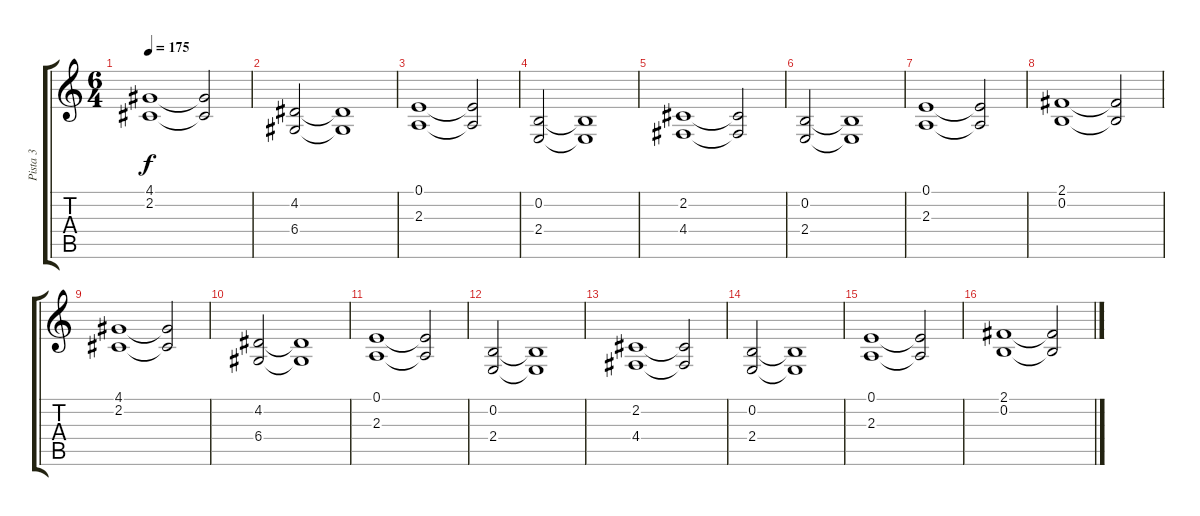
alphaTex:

\track ("Pista 3" "Pista 3") {instrument synthstrings1}
\staff {score tabs}
\tuning (E4 B3 G3 D3 A2 E2) {hide}
\ts (6 4)
\tempo 175
\clef g2
\ks c
(4.1 2.2).1{dy f} (4.1{t} 2.2{t}).2 |
(4.2 6.4).2 (4.2{t} 6.4{t}).1 |
(0.1 2.3).1 (0.1{t} 2.3{t}).2 |
(0.2 2.4).2 (0.2{t} 2.4{t}).1 |
(2.2 4.4).1 (2.2{t} 4.4{t}).2 |
(0.2 2.4).2 (0.2{t} 2.4{t}).1 |
(0.1 2.3).1 (0.1{t} 2.3{t}).2 |
(2.1 0.2).1 (2.1{t} 0.2{t}).2 |
(4.1 2.2).1 (4.1{t} 2.2{t}).2 |
(4.2 6.4).2 (4.2{t} 6.4{t}).1 |
(0.1 2.3).1 (0.1{t} 2.3{t}).2 |
(0.2 2.4).2 (0.2{t} 2.4{t}).1 |
(2.2 4.4).1 (2.2{t} 4.4{t}).2 |
(0.2 2.4).2 (0.2{t} 2.4{t}).1 |
(0.1 2.3).1 (0.1{t} 2.3{t}).2 |
(2.1 0.2).1 (2.1{t} 0.2{t}).2
